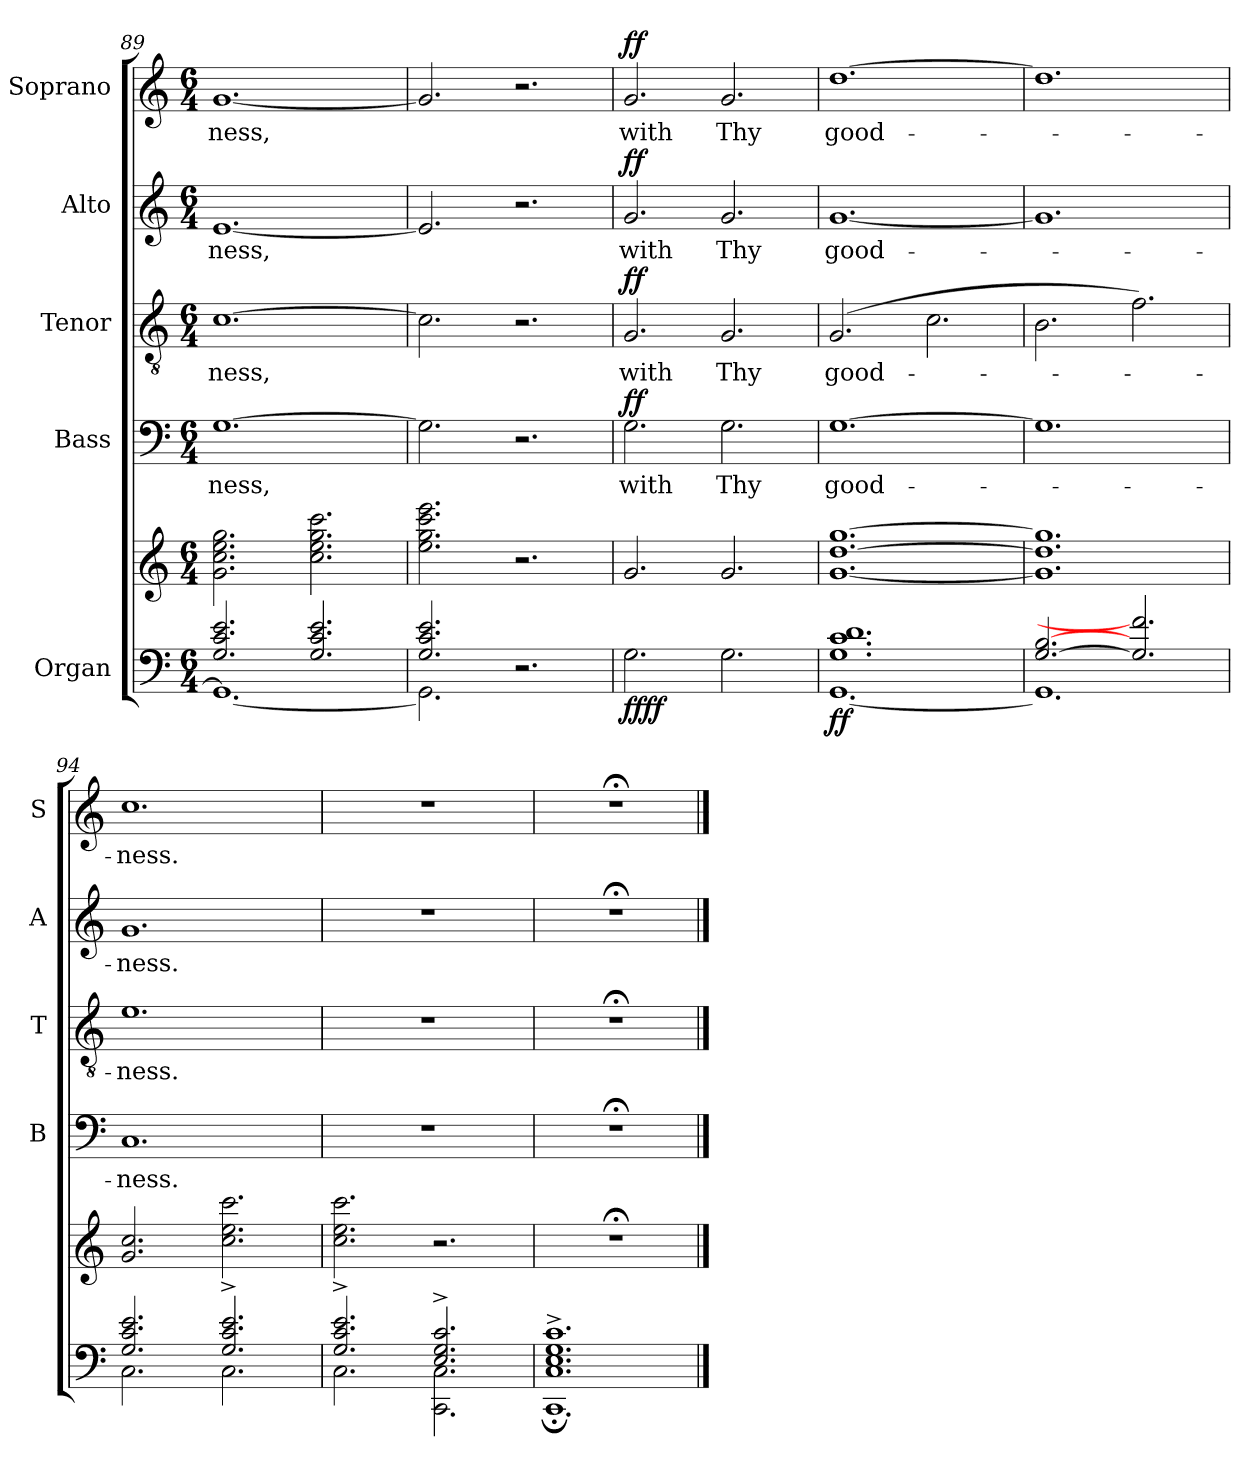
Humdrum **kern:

**kern	**kern	**dynam	**kern	**text	**dynam	**kern	**text	**dynam	**kern	**text	**dynam	**kern	**text	**dynam
*part5	*part5	*part5	*part4	*part4	*part4	*part3	*part3	*part3	*part2	*part2	*part2	*part1	*part1	*part1
*staff6	*staff5	*staff5/6	*staff4	*staff4	*staff4	*staff3	*staff3	*staff3	*staff2	*staff2	*staff2	*staff1	*staff1	*staff1
*I"Organ	*	*	*I"Bass	*	*	*I"Tenor	*	*	*I"Alto	*	*	*I"Soprano	*	*
*	*	*	*I'B	*	*	*I'T	*	*	*I'A	*	*	*I'S	*	*
!!LO:LB:g=z
*clefF4	*clefG2	*	*clefF4	*	*	*clefGv2	*	*	*clefG2	*	*	*clefG2	*	*
*k[]	*k[]	*	*k[]	*	*	*k[]	*	*	*k[]	*	*	*k[]	*	*
*C:	*C:	*	*C:	*	*	*C:	*	*	*C:	*	*	*C:	*	*
*M6/4	*M6/4	*	*M6/4	*	*	*M6/4	*	*	*M6/4	*	*	*M6/4	*	*
=89	=89	=89	=89	=89	=89	=89	=89	=89	=89	=89	=89	=89	=89	=89
*^	*	*	*	*	*	*	*	*	*	*	*	*	*	*
!	!	!	!	!	!LO:LY:b	!	!	!LO:LY:b	!	!	!LO:LY:b	!	!	!LO:LY:b	!
2.G/ 2.c/ 2.e/	1.GG\_	2.g 2.cc 2.ee 2.gg	.	[1.G	-ness,	.	[1.c	-ness,	.	[1.e	-ness,	.	[1.g	-ness,	.
2.G/ 2.c/ 2.e/	.	2.cc 2.ee 2.gg 2.ccc	.	.	.	.	.	.	.	.	.	.	.	.	.
=90	=90	=90	=90	=90	=90	=90	=90	=90	=90	=90	=90	=90	=90	=90	=90
2.G/ 2.c/ 2.e/	2.GG\]	2.ee 2.gg 2.ccc 2.eee	.	2.G]	.	.	2.c]	.	.	2.e]	.	.	2.g]	.	.
2.ryy	2.r	2.r	.	2.r	.	.	2.r	.	.	2.r	.	.	2.r	.	.
=91	=91	=91	=91	=91	=91	=91	=91	=91	=91	=91	=91	=91	=91	=91	=91
!	!	!	!LO:DY:b=2	!	!LO:LY:b	!	!	!LO:LY:b	!	!	!LO:LY:b	!	!	!LO:LY:b	!
!	!	!	!LO:DY:n=1:b	!	!	!LO:DY:b	!	!	!LO:DY:b	!	!	!LO:DY:b	!	!	!LO:DY:b
1.ryy	2.G\	2.g	ff ff	2.G	with	ff	2.G	with	ff	2.g	with	ff	2.g	with	ff
!	!	!	!	!	!LO:LY:b	!	!	!LO:LY:b	!	!	!LO:LY:b	!	!	!LO:LY:b	!
.	2.G\	2.g	.	2.G	Thy	.	2.G	Thy	.	2.g	Thy	.	2.g	Thy	.
=92	=92	=92	=92	=92	=92	=92	=92	=92	=92	=92	=92	=92	=92	=92	=92
!	!	!	!LO:DY:b=2	!	!LO:LY:b	!	!	!LO:LY:b	!	!	!LO:LY:b	!	!	!LO:LY:b	!
1.G/ 1.c/ 1.d/	[1.GG\	[1.g [1.dd [1.gg	ff	[1.G	good-	.	(>2.G	good-	.	[1.g	good-	.	[1.dd	good-	.
.	.	.	.	.	.	.	2.c	.	.	.	.	.	.	.	.
=93	=93	=93	=93	=93	=93	=93	=93	=93	=93	=93	=93	=93	=93	=93	=93
[2.G/ [2.B/	1.GG\]	1.g] 1.dd] 1.gg]	.	1.G]	.	.	2.B	.	.	1.g]	.	.	1.dd]	.	.
2.G/] 2.f/]	.	.	.	.	.	.	2.f)	.	.	.	.	.	.	.	.
=94	=94	=94	=94	=94	=94	=94	=94	=94	=94	=94	=94	=94	=94	=94	=94
!	!	!	!	!	!LO:LY:b	!	!	!LO:LY:b	!	!	!LO:LY:b	!	!	!LO:LY:b	!
2.G/ 2.c/ 2.e/	2.C\	2.g 2.cc	.	1.C	ness.	.	1.e	ness.	.	1.g	ness.	.	1.cc	ness.	.
2.G/^ 2.c/^ 2.e/^	2.C\	2.cc 2.ee 2.ccc	.	.	.	.	.	.	.	.	.	.	.	.	.
=95	=95	=95	=95	=95	=95	=95	=95	=95	=95	=95	=95	=95	=95	=95	=95
!	!	!	!	!LO:N:vis=1	!	!	!LO:N:vis=1	!	!	!LO:N:vis=1	!	!	!LO:N:vis=1	!	!
2.G/^ 2.c/^ 2.e/^	2.C\	2.cc 2.ee 2.ccc	.	1.r	.	.	1.r	.	.	1.r	.	.	1.r	.	.
2.E/^ 2.G/^ 2.c/^	2.CC\ 2.C\	2.r	.	.	.	.	.	.	.	.	.	.	.	.	.
=96	=96	=96	=96	=96	=96	=96	=96	=96	=96	=96	=96	=96	=96	=96	=96
!	!	!LO:N:vis=1	!	!LO:N:vis=1	!	!	!LO:N:vis=1	!	!	!LO:N:vis=1	!	!	!LO:N:vis=1	!	!
1.E/^ 1.G/^ 1.c/^	1.CC\; 1.C\;	1.r;<	.	1.r;<	.	.	1.r;<	.	.	1.r;<	.	.	1.r;<	.	.
*v	*v	*	*	*	*	*	*	*	*	*	*	*	*	*	*
==	==	==	==	==	==	==	==	==	==	==	==	==	==	==
*-	*-	*-	*-	*-	*-	*-	*-	*-	*-	*-	*-	*-	*-	*-
